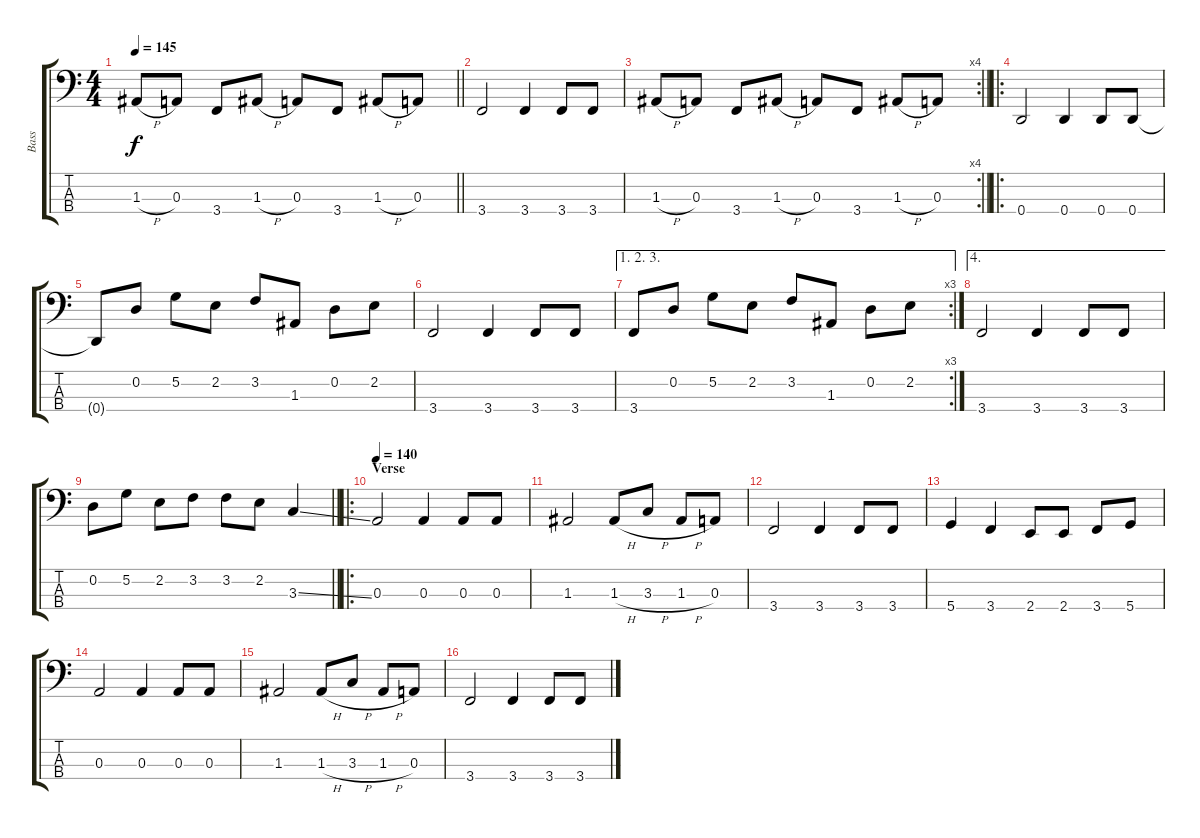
\track ("Bass" "Bass") {instrument electricbassfinger}
\staff {score tabs}
\tuning (G2 D2 A1 D1) {hide}
\ts (4 4)
\tempo 145
\clef f4
\barLineRight lightlight
\ks c
1.3{h}.8{dy f} 0.3.8 3.4.8 1.3{h}.8 0.3.8 3.4.8 1.3{h}.8 0.3.8 |
3.4.2 3.4.4 3.4.8 3.4.8 |
\rc 4
\barLineRight lightlight
1.3{h}.8 0.3.8 3.4.8 1.3{h}.8 0.3.8 3.4.8 1.3{h}.8 0.3.8 |
\ro
0.4.2 0.4.4 0.4.8 0.4.8 |
0.4{t}.8 0.2.8 5.2.8 2.2.8 3.2.8 1.3.8 0.2.8 2.2.8 |
3.4.2 3.4.4 3.4.8 3.4.8 |
\ae (1 2 3)
\rc 3
3.4.8 0.2.8 5.2.8 2.2.8 3.2.8 1.3.8 0.2.8 2.2.8 |
\ae 4
3.4.2 3.4.4 3.4.8 3.4.8 |
\barLineRight lightlight
0.2.8 5.2.8 2.2.8 3.2.8 3.2.8 2.2.8 3.3{ss}.4 |
\ro
\section ("" "Verse")
\tempo 140
0.3.2 0.3.4 0.3.8 0.3.8 |
1.3.2 1.3{h}.8 3.3{h}.8 1.3{h}.8 0.3.8 |
3.4.2 3.4.4 3.4.8 3.4.8 |
5.4.4 3.4.4 2.4.8 2.4.8 3.4.8 5.4.8 |
0.3.2 0.3.4 0.3.8 0.3.8 |
1.3.2 1.3{h}.8 3.3{h}.8 1.3{h}.8 0.3.8 |
3.4.2 3.4.4 3.4.8 3.4.8
